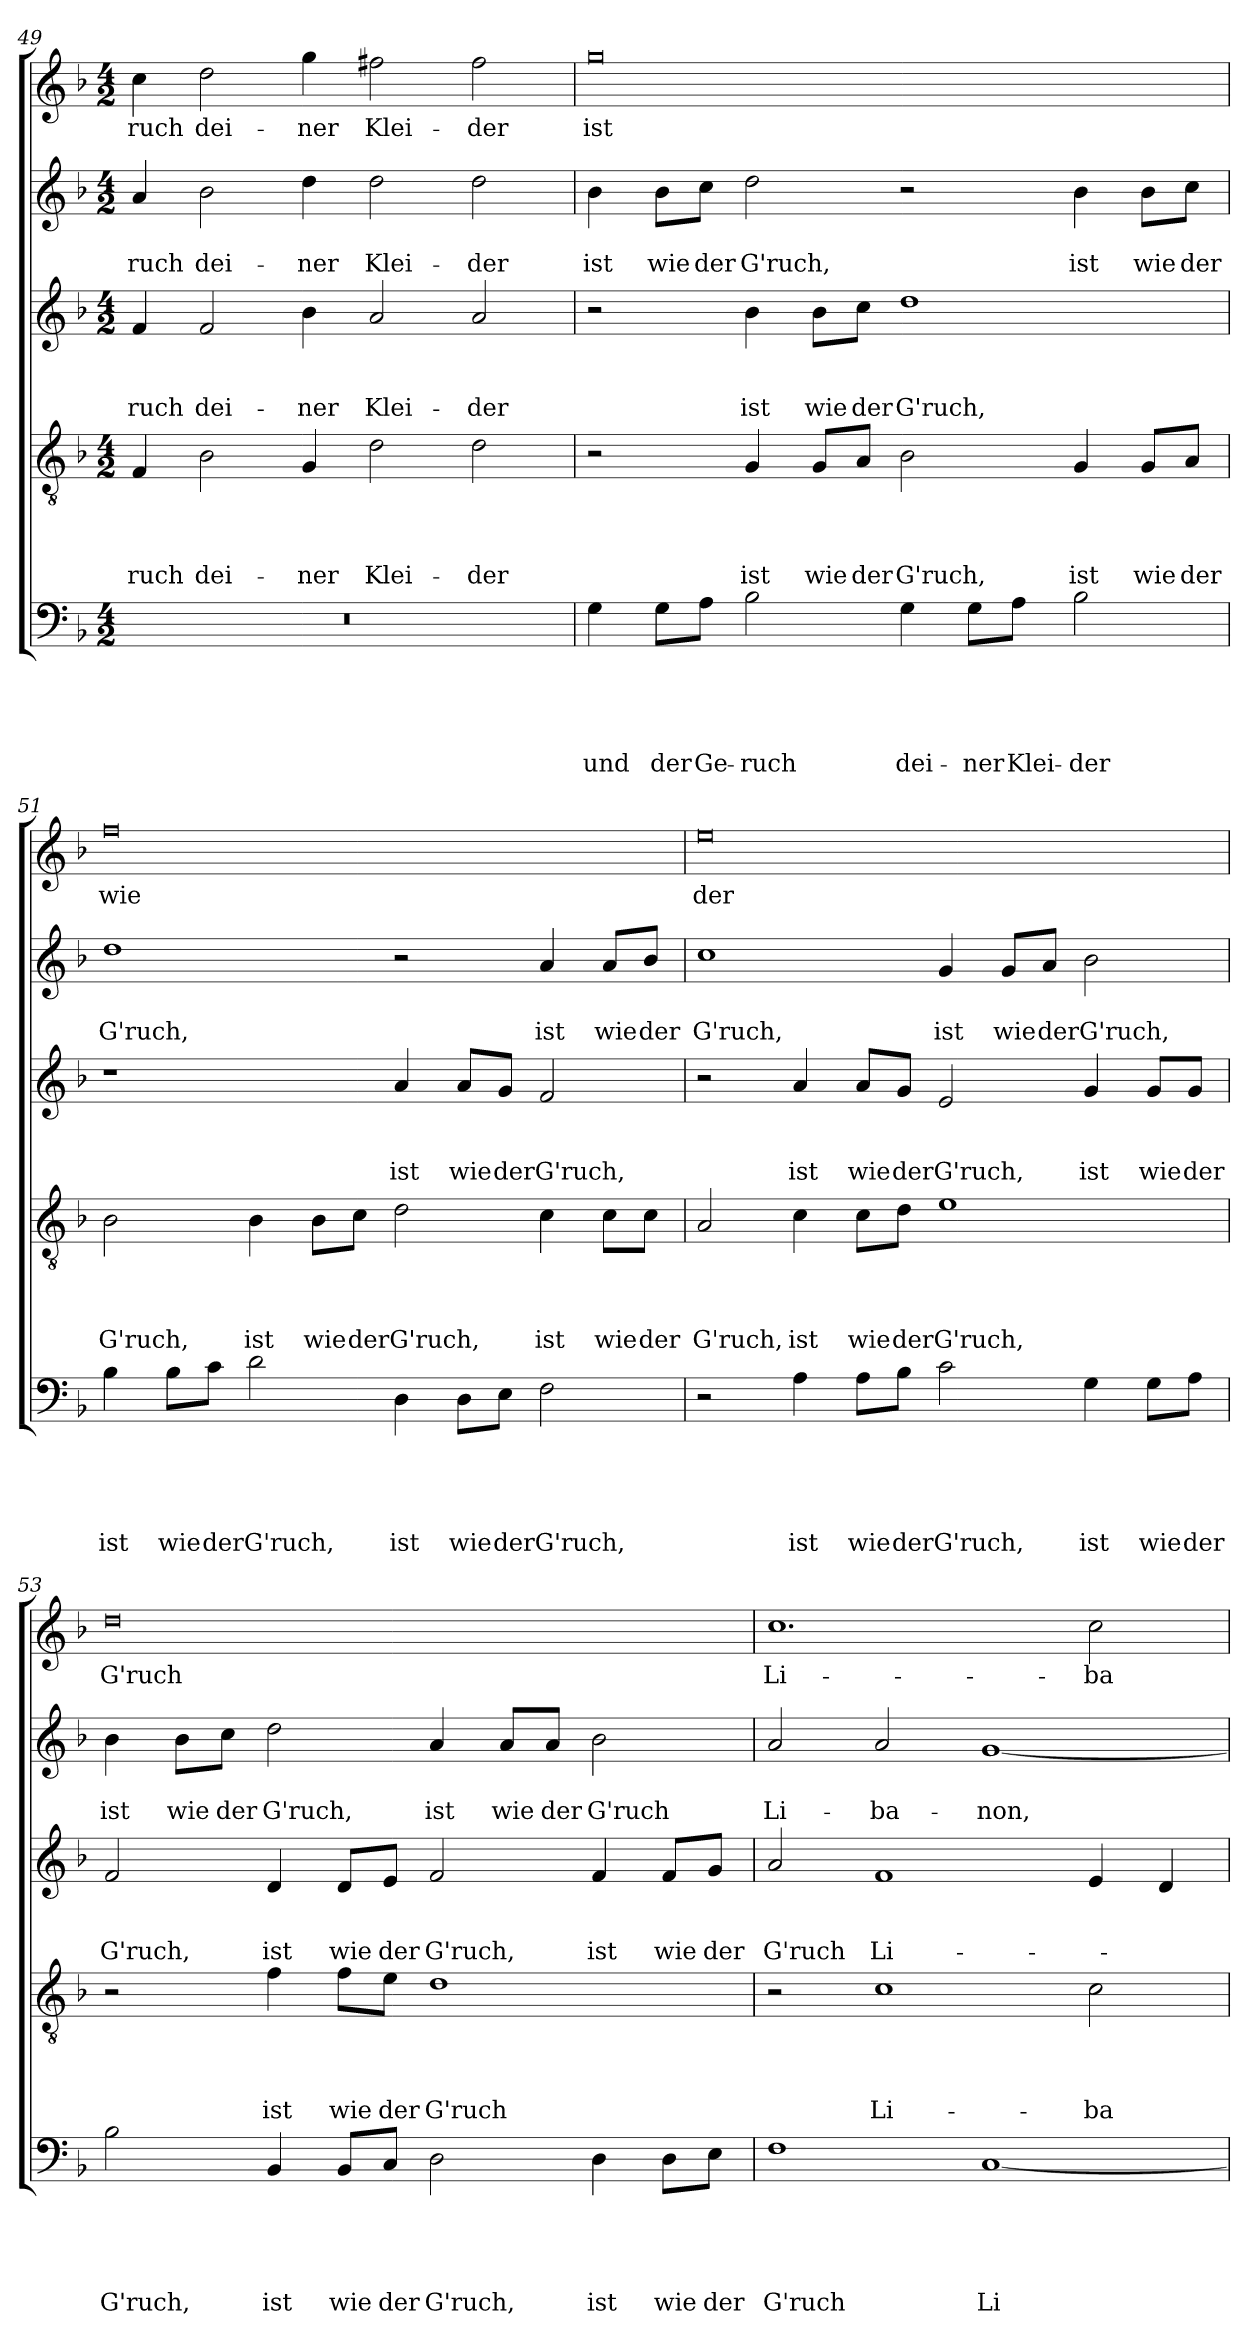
**kern	**text	**text	**text	**text	**text	**kern	**text	**text	**text	**text	**kern	**text	**text	**text	**kern	**text	**text	**kern	**text
*part5	*part5	*part5	*part5	*part5	*part5	*part4	*part4	*part4	*part4	*part4	*part3	*part3	*part3	*part3	*part2	*part2	*part2	*part1	*part1
*staff5	*staff5	*staff5	*staff5	*staff5	*staff5	*staff4	*staff4	*staff4	*staff4	*staff4	*staff3	*staff3	*staff3	*staff3	*staff2	*staff2	*staff2	*staff1	*staff1
!!LO:LB:g=z
*clefF4	*	*	*	*	*	*clefGv2	*	*	*	*	*clefG2	*	*	*	*clefG2	*	*	*clefG2	*
*k[b-]	*	*	*	*	*	*k[b-]	*	*	*	*	*k[b-]	*	*	*	*k[b-]	*	*	*k[b-]	*
*F:	*	*	*	*	*	*F:	*	*	*	*	*F:	*	*	*	*F:	*	*	*F:	*
*M4/2	*	*	*	*	*	*M4/2	*	*	*	*	*M4/2	*	*	*	*M4/2	*	*	*M4/2	*
=49	=49	=49	=49	=49	=49	=49	=49	=49	=49	=49	=49	=49	=49	=49	=49	=49	=49	=49	=49
!	!	!	!	!	!	!	!	!	!	!LO:LY:b	!	!	!	!LO:LY:b	!	!	!LO:LY:b	!	!LO:LY:b
0r	.	.	.	.	.	4F/	.	.	.	-ruch	4f/	.	.	-ruch	4a/	.	-ruch	4cc\	-ruch
!	!	!	!	!	!	!	!	!	!	!LO:LY:b	!	!	!	!LO:LY:b	!	!	!LO:LY:b	!	!LO:LY:b
.	.	.	.	.	.	2B-\	.	.	.	dei-	2f/	.	.	dei-	2b-\	.	dei-	2dd\	dei-
!	!	!	!	!	!	!	!	!	!	!LO:LY:b	!	!	!	!LO:LY:b	!	!	!LO:LY:b	!	!LO:LY:b
.	.	.	.	.	.	4G/	.	.	.	-ner	4b-\	.	.	-ner	4dd\	.	-ner	4gg\	-ner
!	!	!	!	!	!	!	!	!	!	!LO:LY:b	!	!	!	!LO:LY:b	!	!	!LO:LY:b	!	!LO:LY:b
.	.	.	.	.	.	2d\	.	.	.	Klei-	2a/	.	.	Klei-	2dd\	.	Klei-	2ff#X\	Klei-
!	!	!	!	!	!	!	!	!	!	!LO:LY:b	!	!	!	!LO:LY:b	!	!	!LO:LY:b	!	!LO:LY:b
.	.	.	.	.	.	2d\	.	.	.	-der	2a/	.	.	-der	2dd\	.	-der	2ff#\	-der
=50	=50	=50	=50	=50	=50	=50	=50	=50	=50	=50	=50	=50	=50	=50	=50	=50	=50	=50	=50
!	!	!	!	!	!LO:LY:b	!	!	!	!	!	!	!	!	!	!	!	!LO:LY:b	!	!LO:LY:b
4G\	.	.	.	.	und	2r	.	.	.	.	2r	.	.	.	4b-\	.	ist	0gg	ist
!	!	!	!	!	!LO:LY:b	!	!	!	!	!	!	!	!	!	!	!	!LO:LY:b	!	!
8G\L	.	.	.	.	der	.	.	.	.	.	.	.	.	.	8b-\L	.	wie	.	.
!	!	!	!	!	!LO:LY:b	!	!	!	!	!	!	!	!	!	!	!	!LO:LY:b	!	!
8A\J	.	.	.	.	Ge-	.	.	.	.	.	.	.	.	.	8cc\J	.	der	.	.
!	!	!	!	!	!LO:LY:b	!	!	!	!	!LO:LY:b	!	!	!	!LO:LY:b	!	!	!LO:LY:b	!	!
2B-\	.	.	.	.	-ruch	4G/	.	.	.	ist	4b-\	.	.	ist	2dd\	.	G'ruch,	.	.
!	!	!	!	!	!	!	!	!	!	!LO:LY:b	!	!	!	!LO:LY:b	!	!	!	!	!
.	.	.	.	.	.	8G/L	.	.	.	wie	8b-\L	.	.	wie	.	.	.	.	.
!	!	!	!	!	!	!	!	!	!	!LO:LY:b	!	!	!	!LO:LY:b	!	!	!	!	!
.	.	.	.	.	.	8A/J	.	.	.	der	8cc\J	.	.	der	.	.	.	.	.
!	!	!	!	!	!LO:LY:b	!	!	!	!	!LO:LY:b	!	!	!	!LO:LY:b	!	!	!	!	!
4G\	.	.	.	.	dei-	2B-\	.	.	.	G'ruch,	1dd	.	.	G'ruch,	2r	.	.	.	.
!	!	!	!	!	!LO:LY:b	!	!	!	!	!	!	!	!	!	!	!	!	!	!
8G\L	.	.	.	.	-ner	.	.	.	.	.	.	.	.	.	.	.	.	.	.
!	!	!	!	!	!LO:LY:b	!	!	!	!	!	!	!	!	!	!	!	!	!	!
8A\J	.	.	.	.	Klei-	.	.	.	.	.	.	.	.	.	.	.	.	.	.
!	!	!	!	!	!LO:LY:b	!	!	!	!	!LO:LY:b	!	!	!	!	!	!	!LO:LY:b	!	!
2B-\	.	.	.	.	-der	4G/	.	.	.	ist	.	.	.	.	4b-\	.	ist	.	.
!	!	!	!	!	!	!	!	!	!	!LO:LY:b	!	!	!	!	!	!	!LO:LY:b	!	!
.	.	.	.	.	.	8G/L	.	.	.	wie	.	.	.	.	8b-\L	.	wie	.	.
!	!	!	!	!	!	!	!	!	!	!LO:LY:b	!	!	!	!	!	!	!LO:LY:b	!	!
.	.	.	.	.	.	8A/J	.	.	.	der	.	.	.	.	8cc\J	.	der	.	.
=51	=51	=51	=51	=51	=51	=51	=51	=51	=51	=51	=51	=51	=51	=51	=51	=51	=51	=51	=51
!	!	!	!	!	!LO:LY:b	!	!	!	!	!LO:LY:b	!	!	!	!	!	!	!LO:LY:b	!	!LO:LY:b
4B-\	.	.	.	.	ist	2B-\	.	.	.	G'ruch,	1r	.	.	.	1dd	.	G'ruch,	0ff	wie
!	!	!	!	!	!LO:LY:b	!	!	!	!	!	!	!	!	!	!	!	!	!	!
8B-\L	.	.	.	.	wie	.	.	.	.	.	.	.	.	.	.	.	.	.	.
!	!	!	!	!	!LO:LY:b	!	!	!	!	!	!	!	!	!	!	!	!	!	!
8c\J	.	.	.	.	der	.	.	.	.	.	.	.	.	.	.	.	.	.	.
!	!	!	!	!	!LO:LY:b	!	!	!	!	!LO:LY:b	!	!	!	!	!	!	!	!	!
2d\	.	.	.	.	G'ruch,	4B-\	.	.	.	ist	.	.	.	.	.	.	.	.	.
!	!	!	!	!	!	!	!	!	!	!LO:LY:b	!	!	!	!	!	!	!	!	!
.	.	.	.	.	.	8B-\L	.	.	.	wie	.	.	.	.	.	.	.	.	.
!	!	!	!	!	!	!	!	!	!	!LO:LY:b	!	!	!	!	!	!	!	!	!
.	.	.	.	.	.	8c\J	.	.	.	der	.	.	.	.	.	.	.	.	.
!	!	!	!	!	!LO:LY:b	!	!	!	!	!LO:LY:b	!	!	!	!LO:LY:b	!	!	!	!	!
4D\	.	.	.	.	ist	2d\	.	.	.	G'ruch,	4a/	.	.	ist	2r	.	.	.	.
!	!	!	!	!	!LO:LY:b	!	!	!	!	!	!	!	!	!LO:LY:b	!	!	!	!	!
8D\L	.	.	.	.	wie	.	.	.	.	.	8a/L	.	.	wie	.	.	.	.	.
!	!	!	!	!	!LO:LY:b	!	!	!	!	!	!	!	!	!LO:LY:b	!	!	!	!	!
8E\J	.	.	.	.	der	.	.	.	.	.	8g/J	.	.	der	.	.	.	.	.
!	!	!	!	!	!LO:LY:b	!	!	!	!	!LO:LY:b	!	!	!	!LO:LY:b	!	!	!LO:LY:b	!	!
2F\	.	.	.	.	G'ruch,	4c\	.	.	.	ist	2f/	.	.	G'ruch,	4a/	.	ist	.	.
!	!	!	!	!	!	!	!	!	!	!LO:LY:b	!	!	!	!	!	!	!LO:LY:b	!	!
.	.	.	.	.	.	8c\L	.	.	.	wie	.	.	.	.	8a/L	.	wie	.	.
!	!	!	!	!	!	!	!	!	!	!LO:LY:b	!	!	!	!	!	!	!LO:LY:b	!	!
.	.	.	.	.	.	8c\J	.	.	.	der	.	.	.	.	8b-/J	.	der	.	.
!!LO:PB:g=z
=52	=52	=52	=52	=52	=52	=52	=52	=52	=52	=52	=52	=52	=52	=52	=52	=52	=52	=52	=52
!	!	!	!	!	!	!	!	!	!	!LO:LY:b	!	!	!	!	!	!	!LO:LY:b	!	!LO:LY:b
2r	.	.	.	.	.	2A/	.	.	.	G'ruch,	2r	.	.	.	1cc	.	G'ruch,	0ee	der
!	!	!	!	!	!LO:LY:b	!	!	!	!	!LO:LY:b	!	!	!	!LO:LY:b	!	!	!	!	!
4A\	.	.	.	.	ist	4c\	.	.	.	ist	4a/	.	.	ist	.	.	.	.	.
!	!	!	!	!	!LO:LY:b	!	!	!	!	!LO:LY:b	!	!	!	!LO:LY:b	!	!	!	!	!
8A\L	.	.	.	.	wie	8c\L	.	.	.	wie	8a/L	.	.	wie	.	.	.	.	.
!	!	!	!	!	!LO:LY:b	!	!	!	!	!LO:LY:b	!	!	!	!LO:LY:b	!	!	!	!	!
8B-\J	.	.	.	.	der	8d\J	.	.	.	der	8g/J	.	.	der	.	.	.	.	.
!	!	!	!	!	!LO:LY:b	!	!	!	!	!LO:LY:b	!	!	!	!LO:LY:b	!	!	!LO:LY:b	!	!
2c\	.	.	.	.	G'ruch,	1e	.	.	.	G'ruch,	2e/	.	.	G'ruch,	4g/	.	ist	.	.
!	!	!	!	!	!	!	!	!	!	!	!	!	!	!	!	!	!LO:LY:b	!	!
.	.	.	.	.	.	.	.	.	.	.	.	.	.	.	8g/L	.	wie	.	.
!	!	!	!	!	!	!	!	!	!	!	!	!	!	!	!	!	!LO:LY:b	!	!
.	.	.	.	.	.	.	.	.	.	.	.	.	.	.	8a/J	.	der	.	.
!	!	!	!	!	!LO:LY:b	!	!	!	!	!	!	!	!	!LO:LY:b	!	!	!LO:LY:b	!	!
4G\	.	.	.	.	ist	.	.	.	.	.	4g/	.	.	ist	2b-\	.	G'ruch,	.	.
!	!	!	!	!	!LO:LY:b	!	!	!	!	!	!	!	!	!LO:LY:b	!	!	!	!	!
8G\L	.	.	.	.	wie	.	.	.	.	.	8g/L	.	.	wie	.	.	.	.	.
!	!	!	!	!	!LO:LY:b	!	!	!	!	!	!	!	!	!LO:LY:b	!	!	!	!	!
8A\J	.	.	.	.	der	.	.	.	.	.	8g/J	.	.	der	.	.	.	.	.
=53	=53	=53	=53	=53	=53	=53	=53	=53	=53	=53	=53	=53	=53	=53	=53	=53	=53	=53	=53
!	!	!	!	!	!LO:LY:b	!	!	!	!	!	!	!	!	!LO:LY:b	!	!	!LO:LY:b	!	!LO:LY:b
2B-\	.	.	.	.	G'ruch,	2r	.	.	.	.	2f/	.	.	G'ruch,	4b-\	.	ist	0dd	G'ruch
!	!	!	!	!	!	!	!	!	!	!	!	!	!	!	!	!	!LO:LY:b	!	!
.	.	.	.	.	.	.	.	.	.	.	.	.	.	.	8b-\L	.	wie	.	.
!	!	!	!	!	!	!	!	!	!	!	!	!	!	!	!	!	!LO:LY:b	!	!
.	.	.	.	.	.	.	.	.	.	.	.	.	.	.	8cc\J	.	der	.	.
!	!	!	!	!	!LO:LY:b	!	!	!	!	!LO:LY:b	!	!	!	!LO:LY:b	!	!	!LO:LY:b	!	!
4BB-/	.	.	.	.	ist	4f\	.	.	.	ist	4d/	.	.	ist	2dd\	.	G'ruch,	.	.
!	!	!	!	!	!LO:LY:b	!	!	!	!	!LO:LY:b	!	!	!	!LO:LY:b	!	!	!	!	!
8BB-/L	.	.	.	.	wie	8f\L	.	.	.	wie	8d/L	.	.	wie	.	.	.	.	.
!	!	!	!	!	!LO:LY:b	!	!	!	!	!LO:LY:b	!	!	!	!LO:LY:b	!	!	!	!	!
8C/J	.	.	.	.	der	8e\J	.	.	.	der	8e/J	.	.	der	.	.	.	.	.
!	!	!	!	!	!LO:LY:b	!	!	!	!	!LO:LY:b	!	!	!	!LO:LY:b	!	!	!LO:LY:b	!	!
2D\	.	.	.	.	G'ruch,	1d	.	.	.	G'ruch	2f/	.	.	G'ruch,	4a/	.	ist	.	.
!	!	!	!	!	!	!	!	!	!	!	!	!	!	!	!	!	!LO:LY:b	!	!
.	.	.	.	.	.	.	.	.	.	.	.	.	.	.	8a/L	.	wie	.	.
!	!	!	!	!	!	!	!	!	!	!	!	!	!	!	!	!	!LO:LY:b	!	!
.	.	.	.	.	.	.	.	.	.	.	.	.	.	.	8a/J	.	der	.	.
!	!	!	!	!	!LO:LY:b	!	!	!	!	!	!	!	!	!LO:LY:b	!	!	!LO:LY:b	!	!
4D\	.	.	.	.	ist	.	.	.	.	.	4f/	.	.	ist	2b-\	.	G'ruch	.	.
!	!	!	!	!	!LO:LY:b	!	!	!	!	!	!	!	!	!LO:LY:b	!	!	!	!	!
8D\L	.	.	.	.	wie	.	.	.	.	.	8f/L	.	.	wie	.	.	.	.	.
!	!	!	!	!	!LO:LY:b	!	!	!	!	!	!	!	!	!LO:LY:b	!	!	!	!	!
8E\J	.	.	.	.	der	.	.	.	.	.	8g/J	.	.	der	.	.	.	.	.
=54	=54	=54	=54	=54	=54	=54	=54	=54	=54	=54	=54	=54	=54	=54	=54	=54	=54	=54	=54
!	!	!	!	!	!LO:LY:b	!	!	!	!	!	!	!	!	!LO:LY:b	!	!	!LO:LY:b	!	!LO:LY:b
1F	.	.	.	.	G'ruch	2r	.	.	.	.	2a/	.	.	G'ruch	2a/	.	Li-	1.cc	Li-
!	!	!	!	!	!	!	!	!	!	!LO:LY:b	!	!	!	!LO:LY:b	!	!	!LO:LY:b	!	!
.	.	.	.	.	.	1c	.	.	.	Li-	1f	.	.	Li-	2a/	.	-ba-	.	.
!	!	!	!	!	!LO:LY:b	!	!	!	!	!	!	!	!	!	!	!	!LO:LY:b	!	!
[1C	.	.	.	.	Li-	.	.	.	.	.	.	.	.	.	[1g	.	-non,	.	.
!	!	!	!	!	!	!	!	!	!	!LO:LY:b	!	!	!	!	!	!	!	!	!LO:LY:b
.	.	.	.	.	.	2c\	.	.	.	-ba-	4e/	.	.	.	.	.	.	2cc\	-ba-
.	.	.	.	.	.	.	.	.	.	.	4d/	.	.	.	.	.	.	.	.
=	=	=	=	=	=	=	=	=	=	=	=	=	=	=	=	=	=	=	=
*-	*-	*-	*-	*-	*-	*-	*-	*-	*-	*-	*-	*-	*-	*-	*-	*-	*-	*-	*-
